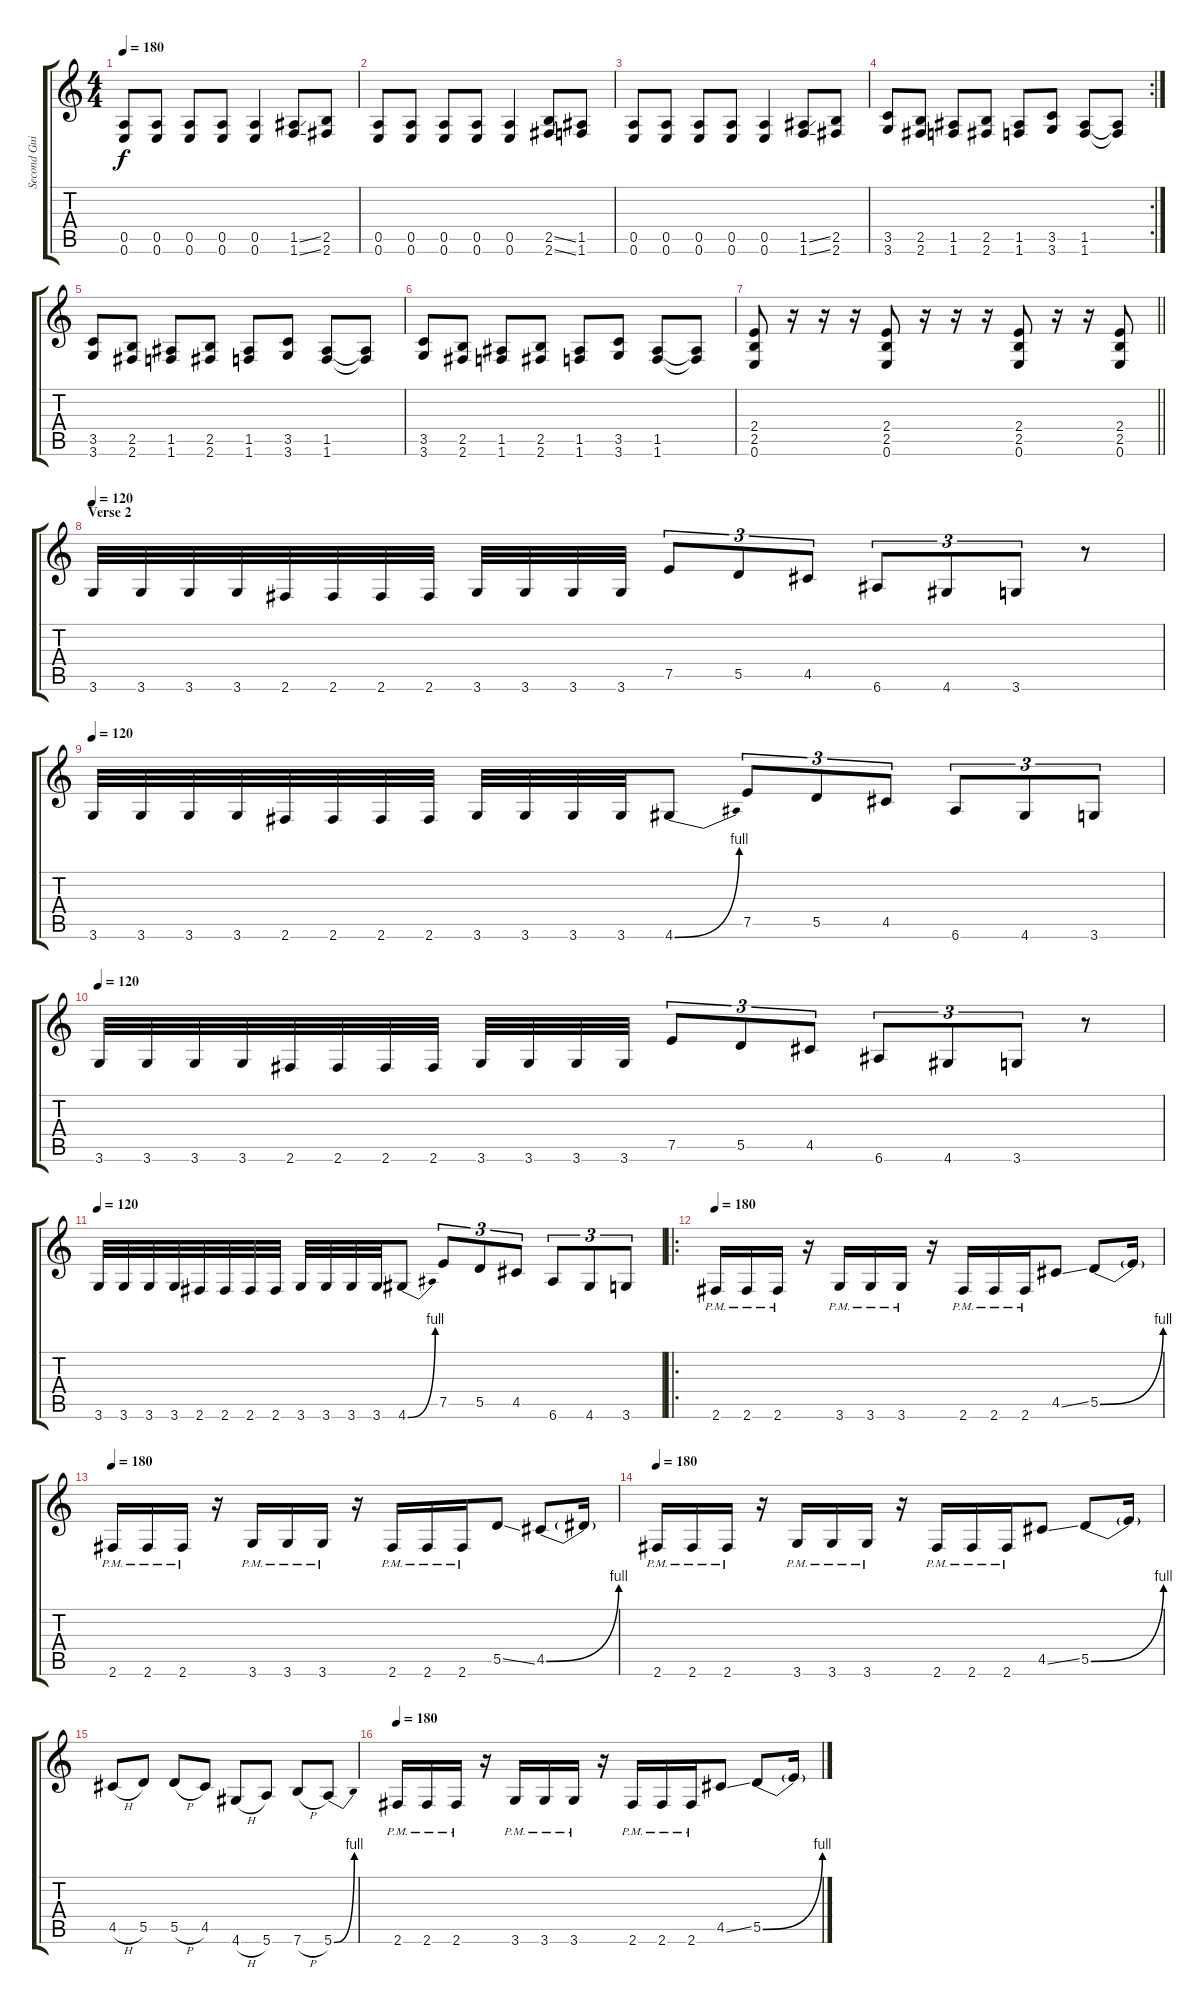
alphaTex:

\track ("Second Guitar" "Second Gui") {instrument distortionguitar}
\staff {score tabs}
\tuning (E4 B3 G3 D3 A2 E2) {hide}
\ts (4 4)
\tempo 180
\clef g2
\ks c
(0.5 0.6).8{dy f} (0.5 0.6).8 (0.5 0.6).8 (0.5 0.6).8 (0.5 0.6).4 (1.5{ss} 1.6{ss}).8 (2.5 2.6).8 |
(0.5 0.6).8 (0.5 0.6).8 (0.5 0.6).8 (0.5 0.6).8 (0.5 0.6).4 (2.5{ss} 2.6{ss}).8 (1.5 1.6).8 |
(0.5 0.6).8 (0.5 0.6).8 (0.5 0.6).8 (0.5 0.6).8 (0.5 0.6).4 (1.5{ss} 1.6{ss}).8 (2.5 2.6).8 |
\rc 2
(3.5 3.6).8 (2.5 2.6).8 (1.5 1.6).8 (2.5 2.6).8 (1.5 1.6).8 (3.5 3.6).8 (1.5 1.6).8 (1.5{t} 1.6{t}).8 |
(3.5 3.6).8 (2.5 2.6).8 (1.5 1.6).8 (2.5 2.6).8 (1.5 1.6).8 (3.5 3.6).8 (1.5 1.6).8 (1.5{t} 1.6{t}).8 |
(3.5 3.6).8 (2.5 2.6).8 (1.5 1.6).8 (2.5 2.6).8 (1.5 1.6).8 (3.5 3.6).8 (1.5 1.6).8 (1.5{t} 1.6{t}).8 |
\barLineRight lightlight
(2.4 2.5 0.6).8 r.16 r.16 r.16 (2.4 2.5 0.6).8 r.16 r.16 r.16 (2.4 2.5 0.6).8 r.16 r.16 (2.4 2.5 0.6).8 |
\section ("" "Verse 2")
\tempo 120
3.6.32 3.6.32 3.6.32 3.6.32 2.6.32 2.6.32 2.6.32 2.6.32 3.6.32 3.6.32 3.6.32 3.6.32 7.5.8{tu (3 2)} 5.5.8{tu (3 2)} 4.5.8{tu (3 2)} 6.6.8{tu (3 2)} 4.6.8{tu (3 2)} 3.6.8{tu (3 2)} r.8 |
\tempo 120
3.6.32 3.6.32 3.6.32 3.6.32 2.6.32 2.6.32 2.6.32 2.6.32 3.6.32 3.6.32 3.6.32 3.6.32 4.6{be (bend 0 0 60 4)}.8 7.5.8{tu (3 2)} 5.5.8{tu (3 2)} 4.5.8{tu (3 2)} 6.6.8{tu (3 2)} 4.6.8{tu (3 2)} 3.6.8{tu (3 2)} |
\tempo 120
3.6.32 3.6.32 3.6.32 3.6.32 2.6.32 2.6.32 2.6.32 2.6.32 3.6.32 3.6.32 3.6.32 3.6.32 7.5.8{tu (3 2)} 5.5.8{tu (3 2)} 4.5.8{tu (3 2)} 6.6.8{tu (3 2)} 4.6.8{tu (3 2)} 3.6.8{tu (3 2)} r.8 |
\tempo 120
3.6.32 3.6.32 3.6.32 3.6.32 2.6.32 2.6.32 2.6.32 2.6.32 3.6.32 3.6.32 3.6.32 3.6.32 4.6{be (bend 0 0 60 4)}.8 7.5.8{tu (3 2)} 5.5.8{tu (3 2)} 4.5.8{tu (3 2)} 6.6.8{tu (3 2)} 4.6.8{tu (3 2)} 3.6.8{tu (3 2)} |
\ro
\tempo 180
2.6{pm}.16 2.6{pm}.16 2.6{pm}.16 r.16 3.6{pm}.16 3.6{pm}.16 3.6{pm}.16 r.16 2.6{pm}.16 2.6{pm}.16 2.6{pm}.16 4.5{ss}.8 5.5{be (bend 0 0 60 4)}.8 5.5{t}.16 |
\tempo 180
2.6{pm}.16 2.6{pm}.16 2.6{pm}.16 r.16 3.6{pm}.16 3.6{pm}.16 3.6{pm}.16 r.16 2.6{pm}.16 2.6{pm}.16 2.6{pm}.16 5.5{ss}.8 4.5{be (bend 0 0 60 4)}.8 4.5{t}.16 |
\tempo 180
2.6{pm}.16 2.6{pm}.16 2.6{pm}.16 r.16 3.6{pm}.16 3.6{pm}.16 3.6{pm}.16 r.16 2.6{pm}.16 2.6{pm}.16 2.6{pm}.16 4.5{ss}.8 5.5{be (bend 0 0 60 4)}.8 5.5{t}.16 |
4.5{h}.8 5.5.8 5.5{h}.8 4.5.8 4.6{h}.8 5.6.8 7.6{h}.8 5.6{be (bend 0 0 60 4)}.8 |
\tempo 180
2.6{pm}.16 2.6{pm}.16 2.6{pm}.16 r.16 3.6{pm}.16 3.6{pm}.16 3.6{pm}.16 r.16 2.6{pm}.16 2.6{pm}.16 2.6{pm}.16 4.5{ss}.8 5.5{be (bend 0 0 60 4)}.8 5.5{t}.16
